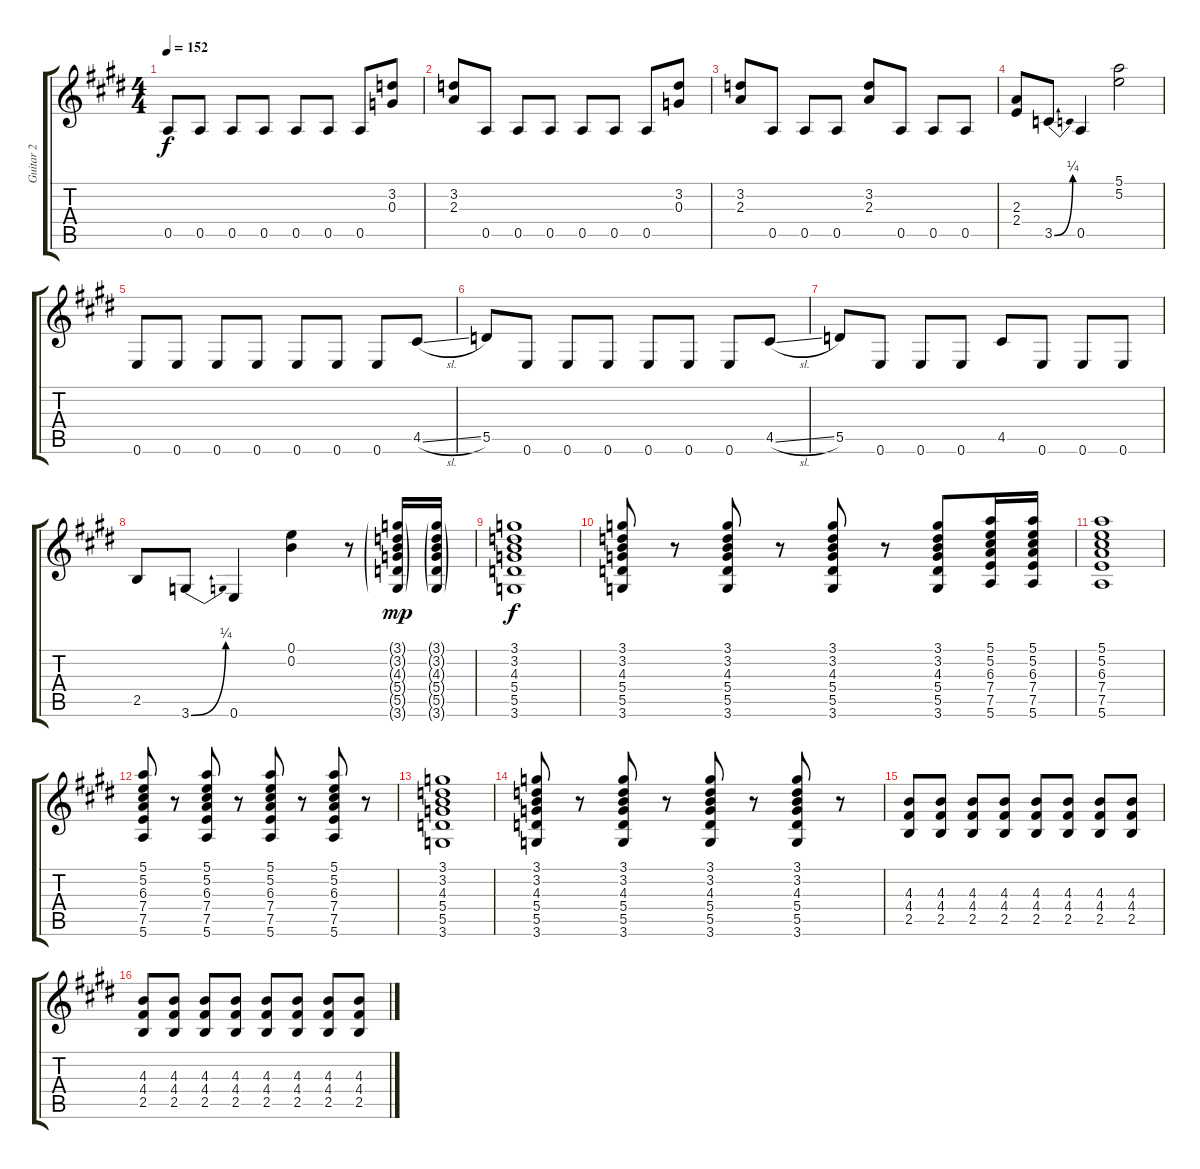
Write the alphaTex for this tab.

\track ("Guitar 2" "Guitar 2") {instrument overdrivenguitar}
\staff {score tabs}
\tuning (E4 B3 G3 D3 A2 E2) {hide}
\ts (4 4)
\tempo 152
\clef g2
\ks e
0.5.8{dy f} 0.5.8 0.5.8 0.5.8 0.5.8 0.5.8 0.5.8 (3.2 0.3).8 |
(3.2 2.3).8 0.5.8 0.5.8 0.5.8 0.5.8 0.5.8 0.5.8 (3.2 0.3).8 |
(3.2 2.3).8 0.5.8 0.5.8 0.5.8 (3.2 2.3).8 0.5.8 0.5.8 0.5.8 |
(2.3 2.4).8 3.5{be (bend 0 0 60 1)}.8 0.5.4 (5.1 5.2).2 |
0.6.8 0.6.8 0.6.8 0.6.8 0.6.8 0.6.8 0.6.8 4.5{sl}.8 |
5.5.8 0.6.8 0.6.8 0.6.8 0.6.8 0.6.8 0.6.8 4.5{sl}.8 |
5.5.8 0.6.8 0.6.8 0.6.8 4.5.8 0.6.8 0.6.8 0.6.8 |
2.5.8 3.6{be (bend 0 0 60 1)}.8 0.6.4 (0.1 0.2).4 r.8 (3.1{g} 3.2{g} 4.3{g} 5.4{g} 5.5{g} 3.6{g}).16{dy mp} (3.1{g} 3.2{g} 4.3{g} 5.4{g} 5.5{g} 3.6{g}).16 |
(3.1 3.2 4.3 5.4 5.5 3.6).1{dy f} |
(3.1 3.2 4.3 5.4 5.5 3.6).8 r.8 (3.1 3.2 4.3 5.4 5.5 3.6).8 r.8 (3.1 3.2 4.3 5.4 5.5 3.6).8 r.8 (3.1 3.2 4.3 5.4 5.5 3.6).8 (5.1 5.2 6.3 7.4 7.5 5.6).16 (5.1 5.2 6.3 7.4 7.5 5.6).16 |
(5.1 5.2 6.3 7.4 7.5 5.6).1 |
(5.1 5.2 6.3 7.4 7.5 5.6).8 r.8 (5.1 5.2 6.3 7.4 7.5 5.6).8 r.8 (5.1 5.2 6.3 7.4 7.5 5.6).8 r.8 (5.1 5.2 6.3 7.4 7.5 5.6).8 r.8 |
(3.1 3.2 4.3 5.4 5.5 3.6).1 |
(3.1 3.2 4.3 5.4 5.5 3.6).8 r.8 (3.1 3.2 4.3 5.4 5.5 3.6).8 r.8 (3.1 3.2 4.3 5.4 5.5 3.6).8 r.8 (3.1 3.2 4.3 5.4 5.5 3.6).8 r.8 |
(4.3 4.4 2.5).8 (4.3 4.4 2.5).8 (4.3 4.4 2.5).8 (4.3 4.4 2.5).8 (4.3 4.4 2.5).8 (4.3 4.4 2.5).8 (4.3 4.4 2.5).8 (4.3 4.4 2.5).8 |
(4.3 4.4 2.5).8 (4.3 4.4 2.5).8 (4.3 4.4 2.5).8 (4.3 4.4 2.5).8 (4.3 4.4 2.5).8 (4.3 4.4 2.5).8 (4.3 4.4 2.5).8 (4.3 4.4 2.5).8
